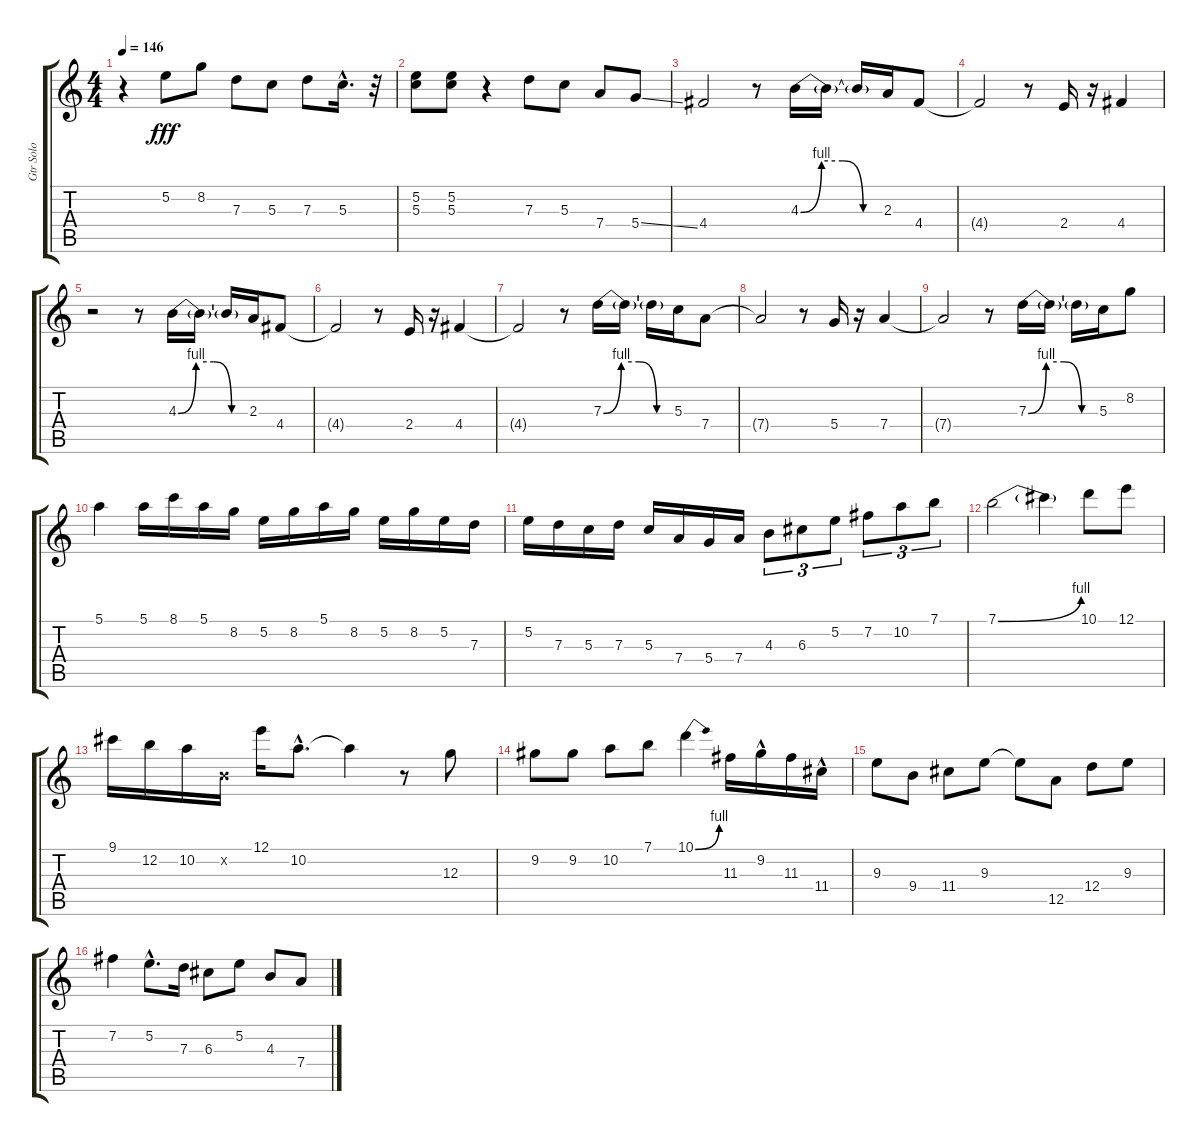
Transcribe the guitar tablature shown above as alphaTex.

\track ("Gtr Solo" "Gtr Solo") {instrument overdrivenguitar}
\staff {score tabs}
\tuning (E4 B3 G3 D3 A2 E2) {hide}
\ts (4 4)
\tempo 146
\clef g2
\ks c
r.4{dy fff} 5.2.8 8.2.8 7.3.8 5.3.8 7.3.8 5.3{hac}.16{d} r.32 |
(5.2 5.3).8 (5.2 5.3).8 r.4 7.3.8 5.3.8 7.4.8 5.4{ss}.8 |
4.4.2 r.8 4.3{be (custom 0 0 15 4 30 4 45 0 60 0)}.16 4.3{t}.16 4.3{t}.16 2.3.16 4.4.8 |
4.4{t}.2 r.8 2.4.16 r.16 4.4.4 |
r.2 r.8 4.3{be (custom 0 0 15 4 30 4 45 0 60 0)}.16 4.3{t}.16 4.3{t}.16 2.3.16 4.4.8 |
4.4{t}.2 r.8 2.4.16 r.16 4.4.4 |
4.4{t}.2 r.8 7.3{be (custom 0 0 15 4 30 4 45 0 60 0)}.16 7.3{t}.16 7.3{t}.16 5.3.16 7.4.8 |
7.4{t}.2 r.8 5.4.16 r.16 7.4.4 |
7.4{t}.2 r.8 7.3{be (custom 0 0 15 4 30 4 45 0 60 0)}.16 7.3{t}.16 7.3{t}.16 5.3.16 8.2.8 |
5.1.4 5.1.16 8.1.16 5.1.16 8.2.16 5.2.16 8.2.16 5.1.16 8.2.16 5.2.16 8.2.16 5.2.16 7.3.16 |
5.2.16 7.3.16 5.3.16 7.3.16 5.3.16 7.4.16 5.4.16 7.4.16 4.3.8{tu (3 2)} 6.3.8{tu (3 2)} 5.2.8{tu (3 2)} 7.2.8{tu (3 2)} 10.2.8{tu (3 2)} 7.1.8{tu (3 2)} |
7.1{be (bend 0 0 60 4)}.2 7.1{t}.4 10.1.8 12.1.8 |
9.1.16 12.2.16 10.2.16 0.2{x}.16 12.1.16 10.2{hac}.8{d} 10.2{t}.4 r.8 12.3.8 |
9.2.8 9.2.8 10.2.8 7.1.8 10.1{be (bend 0 0 60 4)}.4 11.3.16 9.2{hac}.16 11.3.16 11.4{hac}.16 |
9.3.8 9.4.8 11.4.8 9.3.8 9.3{t}.8 12.5.8 12.4.8 9.3.8 |
7.2.4 5.2{hac}.8{d} 7.3.16 6.3.8 5.2.8 4.3.8 7.4.8
